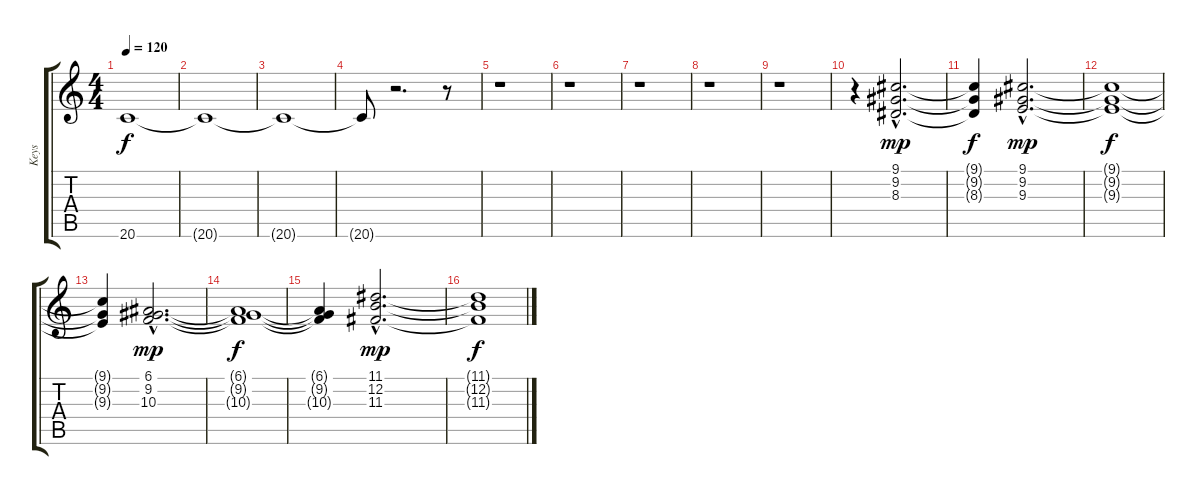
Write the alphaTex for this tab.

\track ("Keys" "Keys") {instrument pad4choir}
\staff {score tabs}
\tuning (E4 B3 G3 D3 A2 E2) {hide}
\ts (4 4)
\tempo 120
\clef g2
\ks c
20.6{t}.1{dy f} |
20.6{t}.1 |
20.6{t}.1 |
20.6{t}.8 r.2{d} r.8 |
r.1 |
r.1 |
r.1 |
r.1 |
r.1 |
r.4 (9.1{hac} 9.2{hac} 8.3{hac}).2{d dy mp balance 2 instrument pad4choir} |
(9.1{t} 9.2{t} 8.3{t}).4{dy f} (9.1{hac} 9.2{hac} 9.3{hac}).2{d dy mp} |
(9.1{t} 9.2{t} 9.3{t}).1{dy f} |
(9.1{t} 9.2{t} 9.3{t}).4 (6.1{hac} 9.2{hac} 10.3{hac}).2{d dy mp} |
(6.1{t} 9.2{t} 10.3{t}).1{dy f} |
(6.1{t} 9.2{t} 10.3{t}).4 (11.1{hac} 12.2{hac} 11.3{hac}).2{d dy mp} |
(11.1{t} 12.2{t} 11.3{t}).1{dy f}
